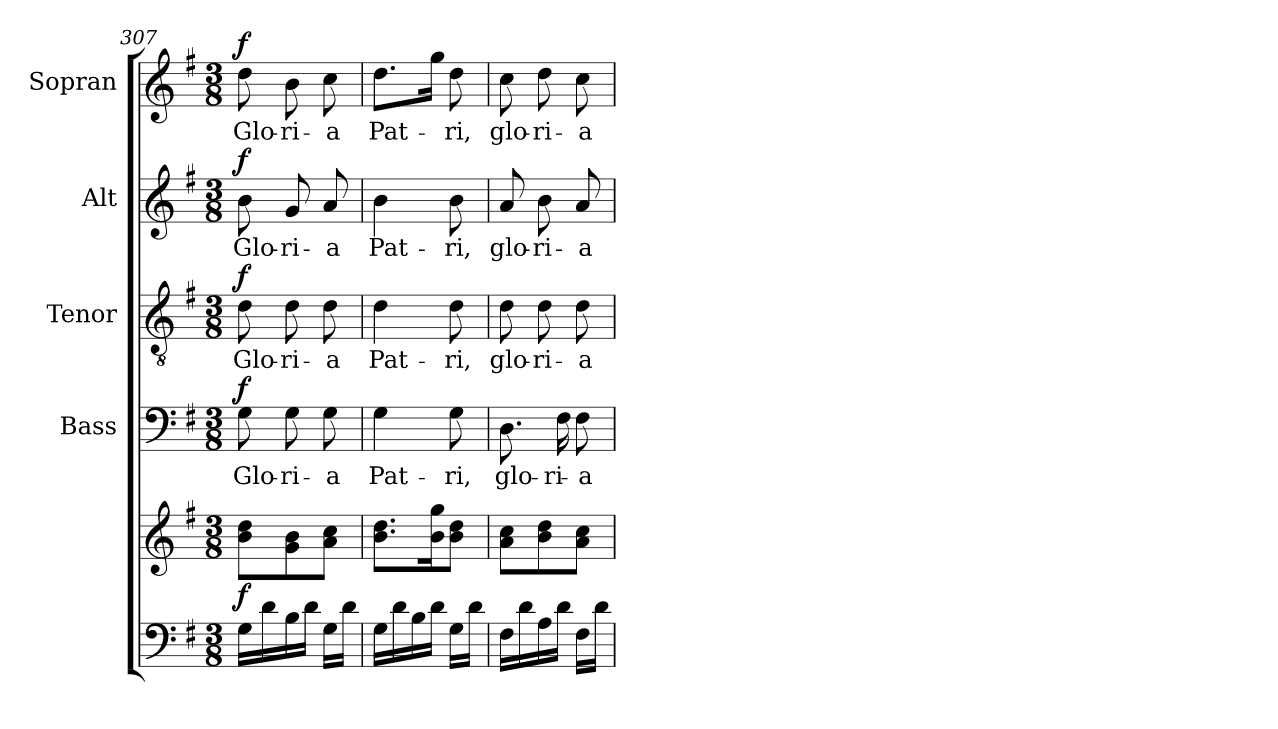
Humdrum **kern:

**kern	**kern	**dynam	**kern	**text	**dynam	**kern	**text	**dynam	**kern	**text	**dynam	**kern	**text	**dynam
*part5	*part5	*part5	*part4	*part4	*part4	*part3	*part3	*part3	*part2	*part2	*part2	*part1	*part1	*part1
*staff6	*staff5	*staff5/6	*staff4	*staff4	*staff4	*staff3	*staff3	*staff3	*staff2	*staff2	*staff2	*staff1	*staff1	*staff1
*	*	*	*I"Bass	*	*	*I"Tenor	*	*	*I"Alt	*	*	*I"Sopran	*	*
*	*	*	*I'B.	*	*	*I'T.	*	*	*I'A.	*	*	*I'S.	*	*
*clefF4	*clefG2	*	*clefF4	*	*	*clefGv2	*	*	*clefG2	*	*	*clefG2	*	*
*k[f#]	*k[f#]	*	*k[f#]	*	*	*k[f#]	*	*	*k[f#]	*	*	*k[f#]	*	*
*G:	*G:	*	*G:	*	*	*G:	*	*	*G:	*	*	*G:	*	*
*M3/8	*M3/8	*	*M3/8	*	*	*M3/8	*	*	*M3/8	*	*	*M3/8	*	*
=307	=307	=307	=307	=307	=307	=307	=307	=307	=307	=307	=307	=307	=307	=307
!	!	!LO:DY:b	!	!LO:LY:b	!LO:DY:a	!	!LO:LY:b	!LO:DY:a	!	!LO:LY:b	!LO:DY:a	!	!LO:LY:b	!LO:DY:a
16G\LL	8b\ 8dd\L	f	8G\	Glo-	f	8d\	Glo-	f	8b\	Glo-	f	8dd\	Glo-	f
16d\	.	.	.	.	.	.	.	.	.	.	.	.	.	.
!	!	!	!	!LO:LY:b	!	!	!LO:LY:b	!	!	!LO:LY:b	!	!	!LO:LY:b	!
16B\	8g\ 8b\	.	8G\	-ri-	.	8d\	-ri-	.	8g/	-ri-	.	8b\	-ri-	.
16d\JJ	.	.	.	.	.	.	.	.	.	.	.	.	.	.
!	!	!	!	!LO:LY:b	!	!	!LO:LY:b	!	!	!LO:LY:b	!	!	!LO:LY:b	!
16G\LL	8a\ 8cc\J	.	8G\	-a	.	8d\	-a	.	8a/	-a	.	8cc\	-a	.
16d\JJ	.	.	.	.	.	.	.	.	.	.	.	.	.	.
!!LO:PB:g=z
=308	=308	=308	=308	=308	=308	=308	=308	=308	=308	=308	=308	=308	=308	=308
!	!	!	!	!LO:LY:b	!	!	!LO:LY:b	!	!	!LO:LY:b	!	!	!LO:LY:b	!
16G\LL	8.b\ 8.dd\L	.	4G\	Pat-	.	4d\	Pat-	.	4b\	Pat-	.	8.dd\L	Pat-	.
16d\	.	.	.	.	.	.	.	.	.	.	.	.	.	.
16B\	.	.	.	.	.	.	.	.	.	.	.	.	.	.
16d\JJ	16b\ 16gg\k	.	.	.	.	.	.	.	.	.	.	16gg\Jk	.	.
!	!	!	!	!LO:LY:b	!	!	!LO:LY:b	!	!	!LO:LY:b	!	!	!LO:LY:b	!
16G\LL	8b\ 8dd\J	.	8G\	-ri,	.	8d\	-ri,	.	8b\	-ri,	.	8dd\	-ri,	.
16d\JJ	.	.	.	.	.	.	.	.	.	.	.	.	.	.
=309	=309	=309	=309	=309	=309	=309	=309	=309	=309	=309	=309	=309	=309	=309
!	!	!	!	!LO:LY:b	!	!	!LO:LY:b	!	!	!LO:LY:b	!	!	!LO:LY:b	!
16F#\LL	8a\ 8cc\L	.	8.D\	glo-	.	8d\	glo-	.	8a/	glo-	.	8cc\	glo-	.
16d\	.	.	.	.	.	.	.	.	.	.	.	.	.	.
!	!	!	!	!	!	!	!LO:LY:b	!	!	!LO:LY:b	!	!	!LO:LY:b	!
16A\	8b\ 8dd\	.	.	.	.	8d\	-ri-	.	8b\	-ri-	.	8dd\	-ri-	.
!	!	!	!	!LO:LY:b	!	!	!	!	!	!	!	!	!	!
16d\JJ	.	.	16F#\	-ri-	.	.	.	.	.	.	.	.	.	.
!	!	!	!	!LO:LY:b	!	!	!LO:LY:b	!	!	!LO:LY:b	!	!	!LO:LY:b	!
16F#\LL	8a\ 8cc\J	.	8F#\	-a	.	8d\	-a	.	8a/	-a	.	8cc\	-a	.
16d\JJ	.	.	.	.	.	.	.	.	.	.	.	.	.	.
=	=	=	=	=	=	=	=	=	=	=	=	=	=	=
*-	*-	*-	*-	*-	*-	*-	*-	*-	*-	*-	*-	*-	*-	*-
